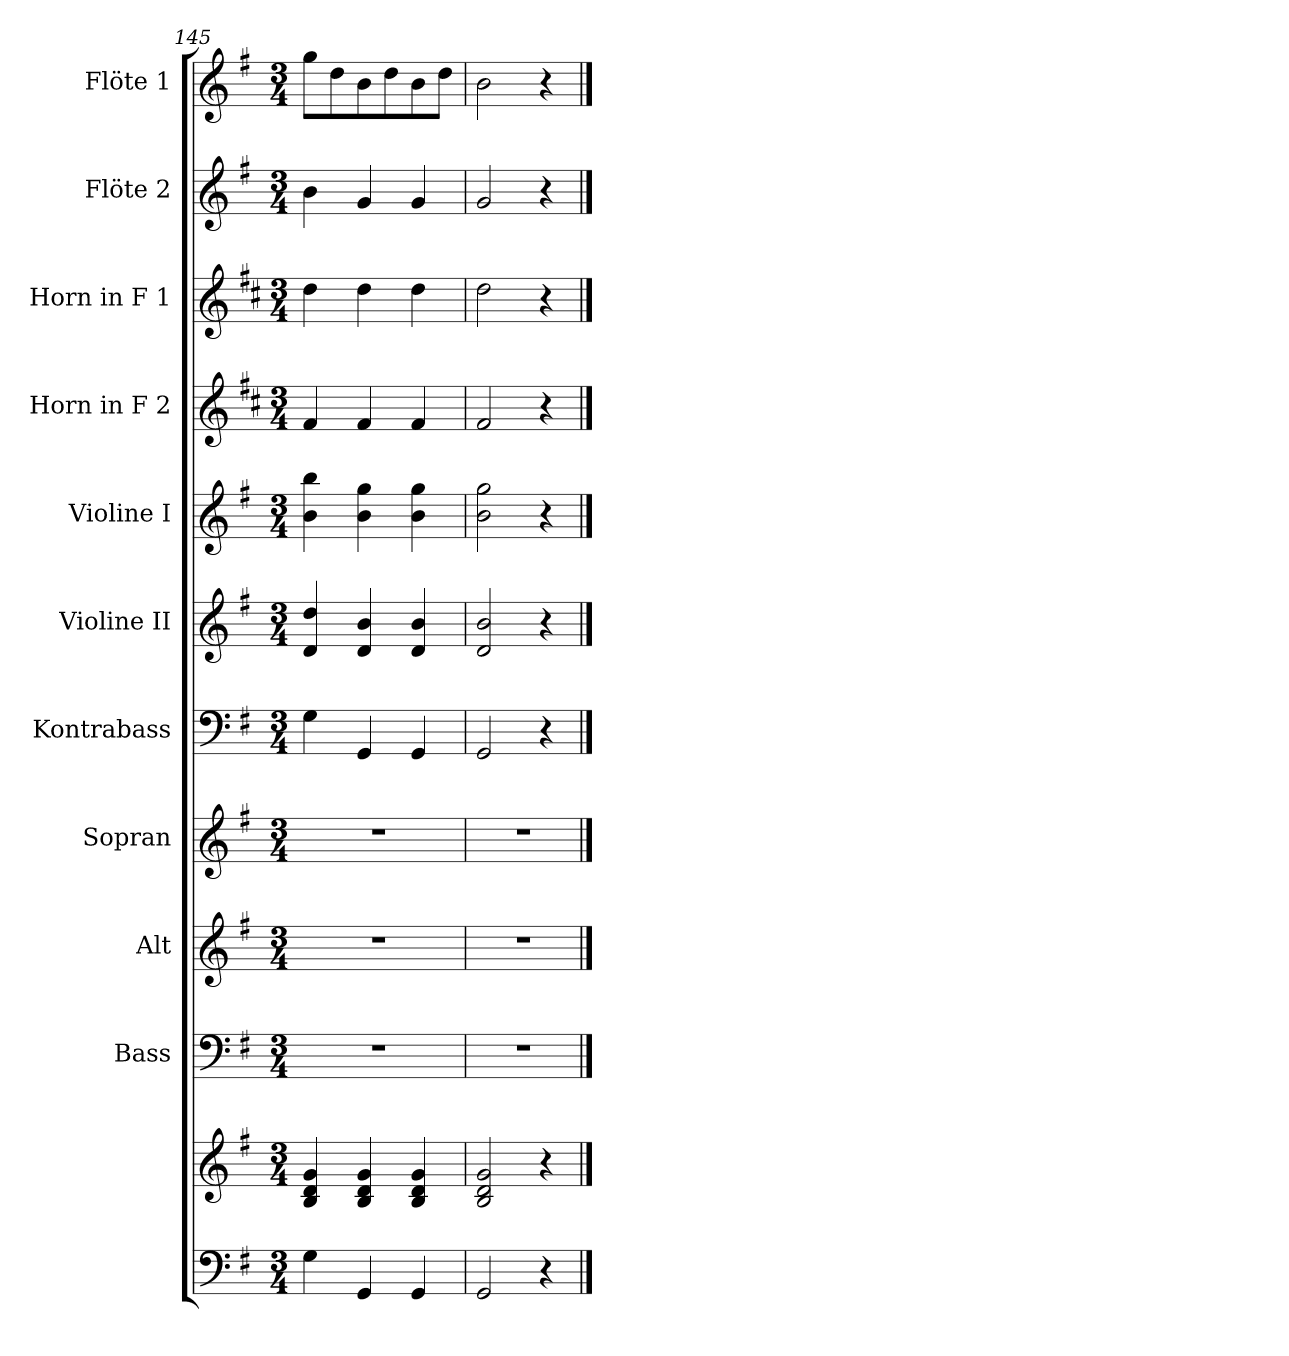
**kern	**kern	**kern	**kern	**kern	**kern	**kern	**kern	**kern	**kern	**kern	**kern
*part11	*part11	*part10	*part9	*part8	*part7	*part6	*part5	*part4	*part3	*part2	*part1
*staff12	*staff11	*staff10	*staff9	*staff8	*staff7	*staff6	*staff5	*staff4	*staff3	*staff2	*staff1
*	*	*I"Bass	*I"Alt	*I"Sopran	*I"Kontrabass	*I"Violine II	*I"Violine I	*I"Horn in F 2	*I"Horn in F 1	*I"Flöte 2	*I"Flöte 1
*	*	*I'B.	*I'A.	*I'S.	*I'Kb.	*I'Vl. II	*I'Vl. I	*	*	*I'Fl. 2	*I'Fl. 1
*clefF4	*clefG2	*clefF4	*clefG2	*clefG2	*clefF4	*clefG2	*clefG2	*clefG2	*clefG2	*clefG2	*clefG2
*	*	*	*	*	*ITrd7c12	*	*	*ITrd4c7	*ITrd4c7	*	*
*k[f#]	*k[f#]	*k[f#]	*k[f#]	*k[f#]	*k[f#]	*k[f#]	*k[f#]	*k[f#]	*k[f#]	*k[f#]	*k[f#]
*G:	*G:	*G:	*G:	*G:	*G:	*G:	*G:	*G:	*G:	*G:	*G:
*M3/4	*M3/4	*M3/4	*M3/4	*M3/4	*M3/4	*M3/4	*M3/4	*M3/4	*M3/4	*M3/4	*M3/4
=145	=145	=145	=145	=145	=145	=145	=145	=145	=145	=145	=145
4G\	4B/ 4d/ 4g/	2.r	2.r	2.r	4GG\	4d/ 4dd/	4b\ 4bb\	4B/	4g\	4b\	8gg\L
.	.	.	.	.	.	.	.	.	.	.	8dd\
4GG/	4B/ 4d/ 4g/	.	.	.	4GGG/	4d/ 4b/	4b\ 4gg\	4B/	4g\	4g/	8b\
.	.	.	.	.	.	.	.	.	.	.	8dd\
4GG/	4B/ 4d/ 4g/	.	.	.	4GGG/	4d/ 4b/	4b\ 4gg\	4B/	4g\	4g/	8b\
.	.	.	.	.	.	.	.	.	.	.	8dd\J
=146	=146	=146	=146	=146	=146	=146	=146	=146	=146	=146	=146
2GG/	2B/ 2d/ 2g/	2.r	2.r	2.r	2GGG/	2d/ 2b/	2b\ 2gg\	2B/	2g\	2g/	2b\
4r	4r	.	.	.	4r	4r	4r	4r	4r	4r	4r
==	==	==	==	==	==	==	==	==	==	==	==
*-	*-	*-	*-	*-	*-	*-	*-	*-	*-	*-	*-
